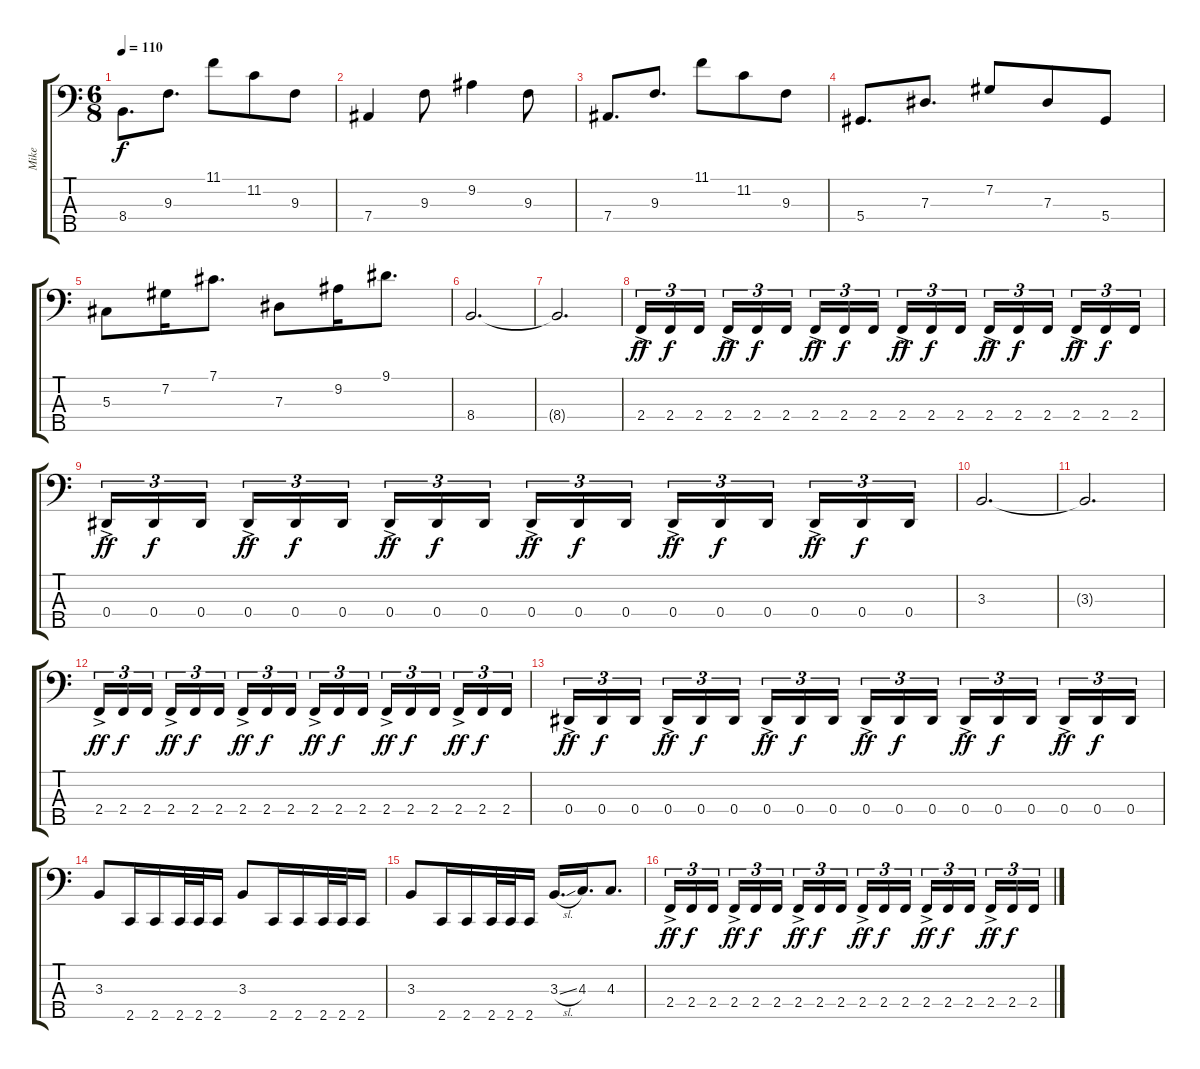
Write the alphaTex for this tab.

\track ("Mike" "Mike") {instrument acousticguitarsteel}
\staff {score tabs}
\tuning (Gb2 Db2 Ab1 Eb1 Bb0) {hide}
\ts (6 8)
\tempo 110
\clef f4
\ks c
8.4.8{d dy f} 9.3.8{d} 11.1.8 11.2.8 9.3.8 |
7.4.4 9.3.8 9.2.4 9.3.8 |
7.4.8{d} 9.3.8{d} 11.1.8 11.2.8 9.3.8 |
5.4.8{d} 7.3.8{d} 7.2.8 7.3.8 5.4.8 |
5.3.8 7.2.16 7.1.8{d} 7.3.8 9.2.16 9.1.8{d} |
8.4.2{d} |
8.4{t}.2{d} |
2.4{ac}.16{tu (3 2) dy ff} 2.4.16{tu (3 2) dy f} 2.4.16{tu (3 2) beam splitsecondary} 2.4{ac}.16{tu (3 2) dy ff} 2.4.16{tu (3 2) dy f} 2.4.16{tu (3 2) beam splitsecondary} 2.4{ac}.16{tu (3 2) dy ff} 2.4.16{tu (3 2) dy f} 2.4.16{tu (3 2)} 2.4{ac}.16{tu (3 2) dy ff} 2.4.16{tu (3 2) dy f} 2.4.16{tu (3 2) beam splitsecondary} 2.4{ac}.16{tu (3 2) dy ff} 2.4.16{tu (3 2) dy f} 2.4.16{tu (3 2) beam splitsecondary} 2.4{ac}.16{tu (3 2) dy ff} 2.4.16{tu (3 2) dy f} 2.4.16{tu (3 2)} |
0.4{ac}.16{tu (3 2) dy ff} 0.4.16{tu (3 2) dy f} 0.4.16{tu (3 2) beam splitsecondary} 0.4{ac}.16{tu (3 2) dy ff} 0.4.16{tu (3 2) dy f} 0.4.16{tu (3 2) beam splitsecondary} 0.4{ac}.16{tu (3 2) dy ff} 0.4.16{tu (3 2) dy f} 0.4.16{tu (3 2)} 0.4{ac}.16{tu (3 2) dy ff} 0.4.16{tu (3 2) dy f} 0.4.16{tu (3 2) beam splitsecondary} 0.4{ac}.16{tu (3 2) dy ff} 0.4.16{tu (3 2) dy f} 0.4.16{tu (3 2) beam splitsecondary} 0.4{ac}.16{tu (3 2) dy ff} 0.4.16{tu (3 2) dy f} 0.4.16{tu (3 2)} |
3.3.2{d} |
3.3{t}.2{d} |
2.4{ac}.16{tu (3 2) dy ff} 2.4.16{tu (3 2) dy f} 2.4.16{tu (3 2) beam splitsecondary} 2.4{ac}.16{tu (3 2) dy ff} 2.4.16{tu (3 2) dy f} 2.4.16{tu (3 2) beam splitsecondary} 2.4{ac}.16{tu (3 2) dy ff} 2.4.16{tu (3 2) dy f} 2.4.16{tu (3 2)} 2.4{ac}.16{tu (3 2) dy ff} 2.4.16{tu (3 2) dy f} 2.4.16{tu (3 2) beam splitsecondary} 2.4{ac}.16{tu (3 2) dy ff} 2.4.16{tu (3 2) dy f} 2.4.16{tu (3 2) beam splitsecondary} 2.4{ac}.16{tu (3 2) dy ff} 2.4.16{tu (3 2) dy f} 2.4.16{tu (3 2)} |
0.4{ac}.16{tu (3 2) dy ff} 0.4.16{tu (3 2) dy f} 0.4.16{tu (3 2) beam splitsecondary} 0.4{ac}.16{tu (3 2) dy ff} 0.4.16{tu (3 2) dy f} 0.4.16{tu (3 2) beam splitsecondary} 0.4{ac}.16{tu (3 2) dy ff} 0.4.16{tu (3 2) dy f} 0.4.16{tu (3 2)} 0.4{ac}.16{tu (3 2) dy ff} 0.4.16{tu (3 2) dy f} 0.4.16{tu (3 2) beam splitsecondary} 0.4{ac}.16{tu (3 2) dy ff} 0.4.16{tu (3 2) dy f} 0.4.16{tu (3 2) beam splitsecondary} 0.4{ac}.16{tu (3 2) dy ff} 0.4.16{tu (3 2) dy f} 0.4.16{tu (3 2)} |
3.3.8 2.5.16 2.5.16 2.5.32 2.5.32 2.5.16 3.3.8 2.5.16 2.5.16 2.5.32 2.5.32 2.5.16 |
3.3.8 2.5.16 2.5.16 2.5.32 2.5.32 2.5.16 3.3{sl}.16{d} 4.3.16{d} 4.3.8{d} |
2.4{ac}.16{tu (3 2) dy ff} 2.4.16{tu (3 2) dy f} 2.4.16{tu (3 2) beam splitsecondary} 2.4{ac}.16{tu (3 2) dy ff} 2.4.16{tu (3 2) dy f} 2.4.16{tu (3 2) beam splitsecondary} 2.4{ac}.16{tu (3 2) dy ff} 2.4.16{tu (3 2) dy f} 2.4.16{tu (3 2)} 2.4{ac}.16{tu (3 2) dy ff} 2.4.16{tu (3 2) dy f} 2.4.16{tu (3 2) beam splitsecondary} 2.4{ac}.16{tu (3 2) dy ff} 2.4.16{tu (3 2) dy f} 2.4.16{tu (3 2) beam splitsecondary} 2.4{ac}.16{tu (3 2) dy ff} 2.4.16{tu (3 2) dy f} 2.4.16{tu (3 2)}
